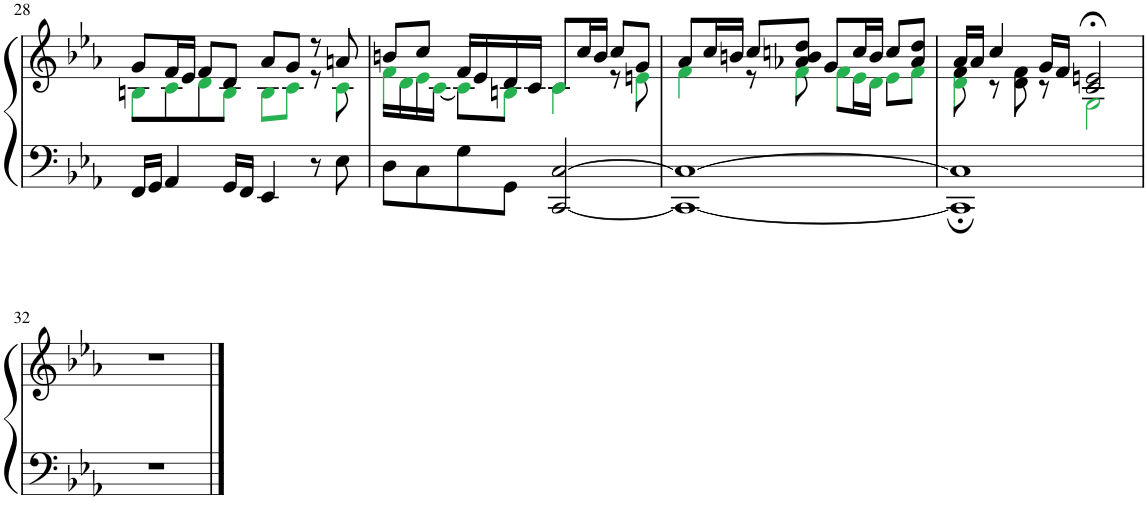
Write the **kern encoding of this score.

**kern	**kern
*part1	*part1
*staff2	*staff1
*I"Piano	*
*I'Pno.	*
!!LO:PB:g=z
*clefF4	*clefG2
*k[b-e-a-]	*k[b-e-a-]
*M4/4	*M4/4
*met(c)	*met(c)
=28	=28
*	*^
16FF/LL	8g/L	8Bni\L
16GG/JJ	.	.
4AA-/	16f/L	8cj\
.	16e-/JJ	.
.	8f/L	8dj\
16GG/LL	8d/J	8Bj\J
16FF/JJ	.	.
4EE-/	8a-/L	8BZ\L
.	8g/J	8cZ\J
8r	8r	8r
8E-\	8an/	8cZ\
=29	=29	=29
8D\L	8bn/L	16fi\LL
.	.	16dj\
8C\	8cc/J	16e-j\
.	.	[16cj\JJ
8G\	16f/LL	8cj\L]
.	16e-/	.
8GG\J	16d/	8Bnj\J
.	16c/JJ	.
[2CC/ [2C/	8c/L	4cZ\
.	16cc/L	.
.	16b/JJ	.
.	8cc/L	8r
.	8g/J	8enZ\
=30	=30	=30
1CC_ 1C_	8a-/L	4fi\
.	16cc/L	.
.	16bn/JJ	.
.	8cc/L	8r
.	8a-X/ 8bn/ 8dd/J	8fj\
.	8g/L	8fZ\L
.	16cc/L	16e-j\L
.	16b/JJ	16dj\JJ
.	8cc/L	8e-j\L
.	8a-/ 8dd/J	8fZ\J
=31	=31	=31
1CC]; 1C];	16a-/LL	8di\ 8f\
.	16a-/JJ	.
.	4cc/	8r
.	.	8d\ 8f\
.	16g/LL	8r
.	16f/JJ	.
.	2c/;< 2en/;<	2GZ\
*	*v	*v
!!LO:LB:g=z
=32	=32
1r	1r
==	==
*-	*-
